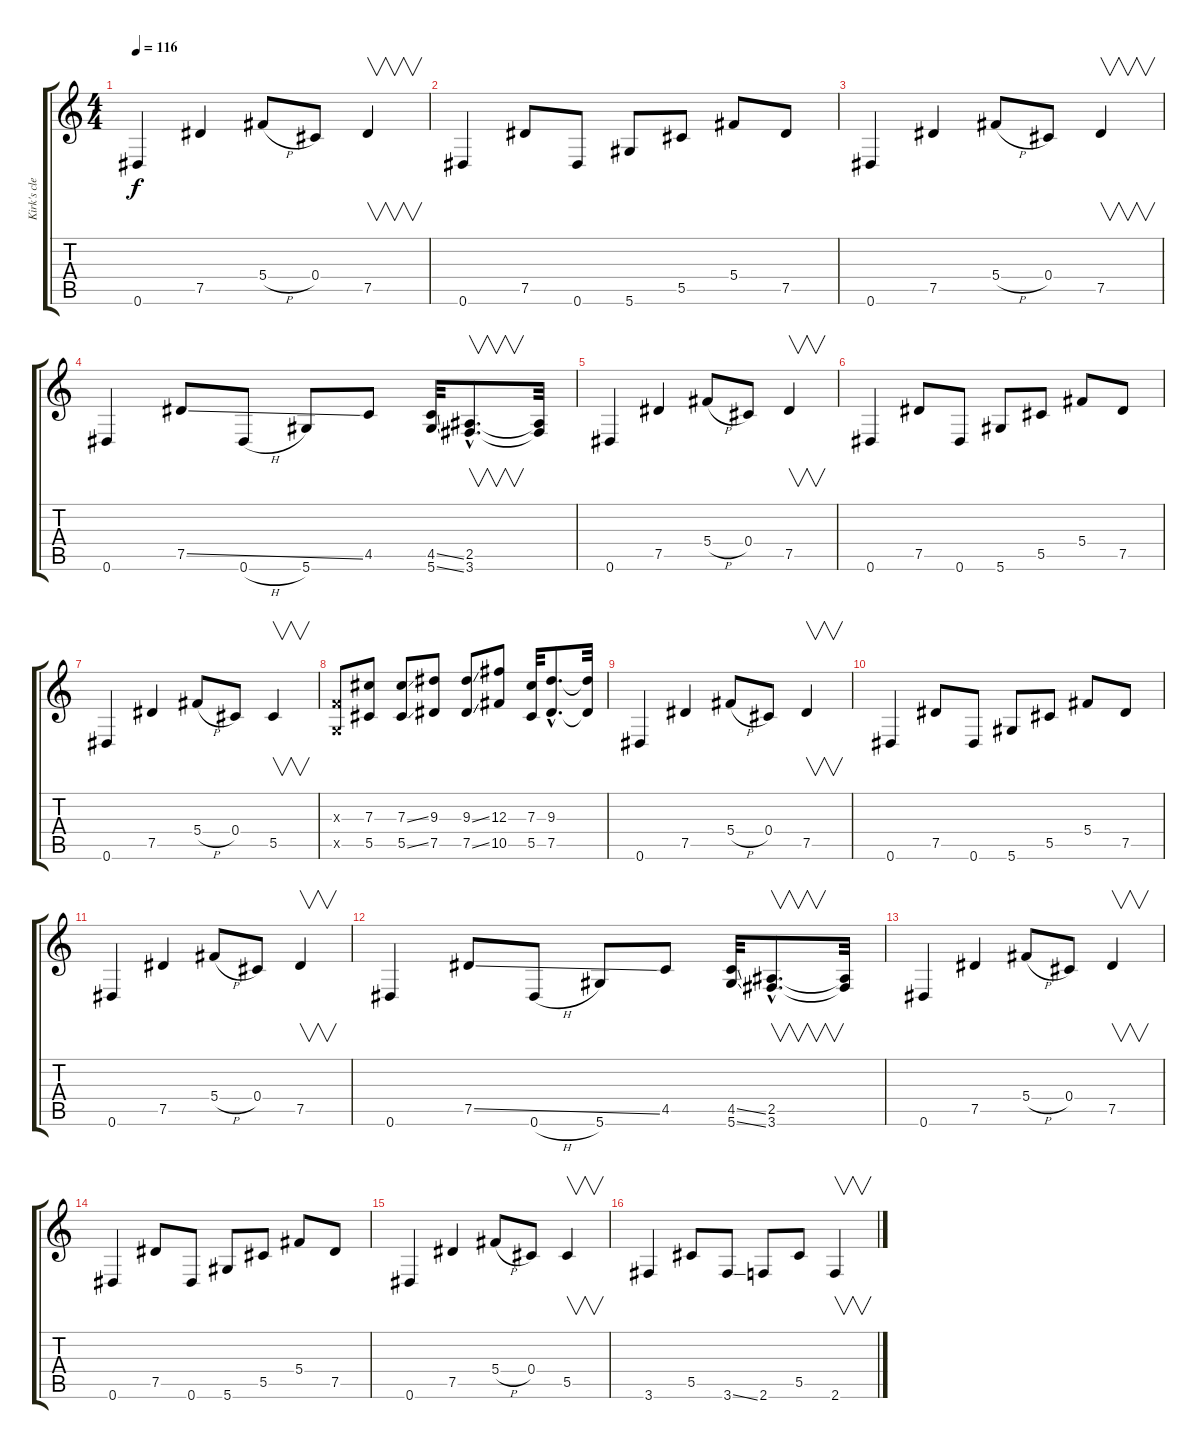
\track ("Kirk's clean" "Kirk's cle") {instrument electricguitarclean}
\staff {score tabs}
\tuning (Eb4 Bb3 Gb3 Db3 Ab2 Eb2) {hide}
\ts (4 4)
\tempo 116
\clef g2
\ks c
0.6.4{dy f} 7.5.4 5.4{h}.8 0.4.8 7.5.4{v} |
0.6.4 7.5.8 0.6.8 5.6.8 5.5.8 5.4.8 7.5.8 |
0.6.4 7.5.4 5.4{h}.8 0.4.8 7.5.4{v} |
0.6.4 7.5{ss}.8 0.6{h}.8 5.6.8 4.5.8 (4.5{ss} 5.6{ss}).32 (2.5{hac} 3.6{hac}).8{v d} (2.5{t} 3.6{t}).32 |
0.6.4 7.5.4 5.4{h}.8 0.4.8 7.5.4{v} |
0.6.4 7.5.8 0.6.8 5.6.8 5.5.8 5.4.8 7.5.8 |
0.6.4 7.5.4 5.4{h}.8 0.4.8 5.5.4{v} |
(-1.3{x} -1.5{x}).8 (7.3 5.5).8 (7.3{ss} 5.5{ss}).8 (9.3 7.5).8 (9.3{ss} 7.5{ss}).8 (12.3 10.5).8 (7.3 5.5).32 (9.3{hac} 7.5{hac}).8{d} (9.3{t} 7.5{t}).32 |
0.6.4 7.5.4 5.4{h}.8 0.4.8 7.5.4{v} |
0.6.4 7.5.8 0.6.8 5.6.8 5.5.8 5.4.8 7.5.8 |
0.6.4 7.5.4 5.4{h}.8 0.4.8 7.5.4{v} |
0.6.4 7.5{ss}.8 0.6{h}.8 5.6.8 4.5.8 (4.5{ss} 5.6{ss}).32 (2.5{hac} 3.6{hac}).8{v d} (2.5{t} 3.6{t}).32 |
0.6.4 7.5.4 5.4{h}.8 0.4.8 7.5.4{v} |
0.6.4 7.5.8 0.6.8 5.6.8 5.5.8 5.4.8 7.5.8 |
0.6.4 7.5.4 5.4{h}.8 0.4.8 5.5.4{v} |
3.6.4 5.5.8 3.6{ss}.8 2.6.8 5.5.8 2.6.4{v}
